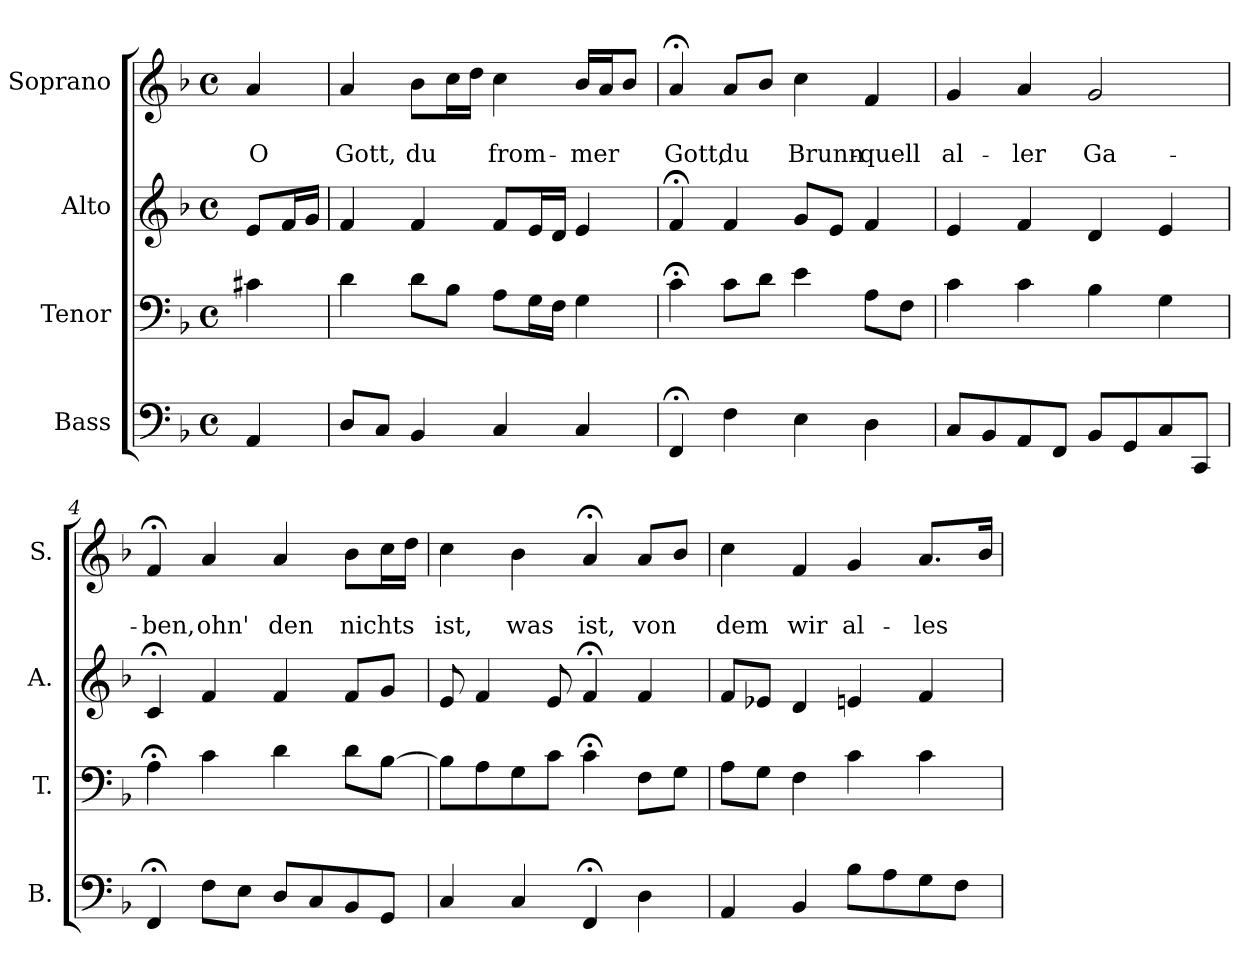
**kern	**kern	**kern	**kern	**text	**text
*part4	*part3	*part2	*part1	*part1	*part1
*staff4	*staff3	*staff2	*staff1	*staff1	*staff1
*I"Bass	*I"Tenor	*I"Alto	*I"Soprano	*	*
*I'B.	*I'T.	*I'A.	*I'S.	*	*
*clefF4	*clefF4	*clefG2	*clefG2	*	*
*k[b-]	*k[b-]	*k[b-]	*k[b-]	*	*
*F:	*F:	*F:	*F:	*	*
*M4/4	*M4/4	*M4/4	*M4/4	*	*
*met(c)	*met(c)	*met(c)	*met(c)	*	*
=	=	=	=	=	=
4AA/	4c#X\	8e/L	4a/	.	O
.	.	16f/L	.	.	.
.	.	16g/JJ	.	.	.
=1	=1	=1	=1	=1	=1
8D/L	4d\	4f/	4a/	.	Gott,
8C/J	.	.	.	.	.
4BB-/	8d\L	4f/	8b-\L	.	du
.	8B-\J	.	16cc\L	.	.
.	.	.	16dd\JJ	.	.
4C/	8A\L	8f/L	4cc\	.	from-
.	16G\L	16e/L	.	.	.
.	16F\JJ	16d/JJ	.	.	.
4C/	4G\	4e/	16b-/LL	.	-mer
.	.	.	16a/J	.	.
.	.	.	8b-/J	.	.
=2	=2	=2	=2	=2	=2
4FF;</	4c;<\	4f;</	4a;</	.	Gott,
4F\	8c\L	4f/	8a/L	.	du
.	8d\J	.	8b-/J	.	.
4E\	4e\	8g/L	4cc\	.	Brunn-
.	.	8e/J	.	.	.
4D\	8A\L	4f/	4f/	.	-quell
.	8F\J	.	.	.	.
=3	=3	=3	=3	=3	=3
8C/L	4c\	4e/	4g/	.	al-
8BB-/	.	.	.	.	.
8AA/	4c\	4f/	4a/	.	-ler
8FF/J	.	.	.	.	.
8BB-/L	4B-\	4d/	2g/	.	Ga-
8GG/	.	.	.	.	.
8C/	4G\	4e/	.	.	.
8CC/J	.	.	.	.	.
=4	=4	=4	=4	=4	=4
4FF;</	4A;<\	4c;</	4f;</	.	-ben,
8F\L	4c\	4f/	4a/	.	ohn'
8E\J	.	.	.	.	.
8D/L	4d\	4f/	4a/	.	den
8C/	.	.	.	.	.
8BB-/	8d\L	8f/L	8b-\L	.	nichts
8GG/J	[8B-\J	8g/J	16cc\L	.	.
.	.	.	16dd\JJ	.	.
!!LO:LB:g=z
=5	=5	=5	=5	=5	=5
4C/	8B-\L]	8e/	4cc\	.	ist,
.	8A\	4f/	.	.	.
4C/	8G\	.	4b-\	.	was
.	8c\J	8e/	.	.	.
4FF;</	4c;<\	4f;</	4a;</	.	ist,
4D\	8F\L	4f/	8a/L	.	von
.	8G\J	.	8b-/J	.	.
=6	=6	=6	=6	=6	=6
4AA/	8A\L	8f/L	4cc\	.	dem
.	8G\J	8e-X/J	.	.	.
4BB-/	4F\	4d/	4f/	.	wir
8B-\L	4c\	4en/	4g/	.	al-
8A\	.	.	.	.	.
8G\	4c\	4f/	8.a/L	.	-les
8F\J	.	.	.	.	.
.	.	.	16b-/Jk	.	.
=	=	=	=	=	=
*-	*-	*-	*-	*-	*-
